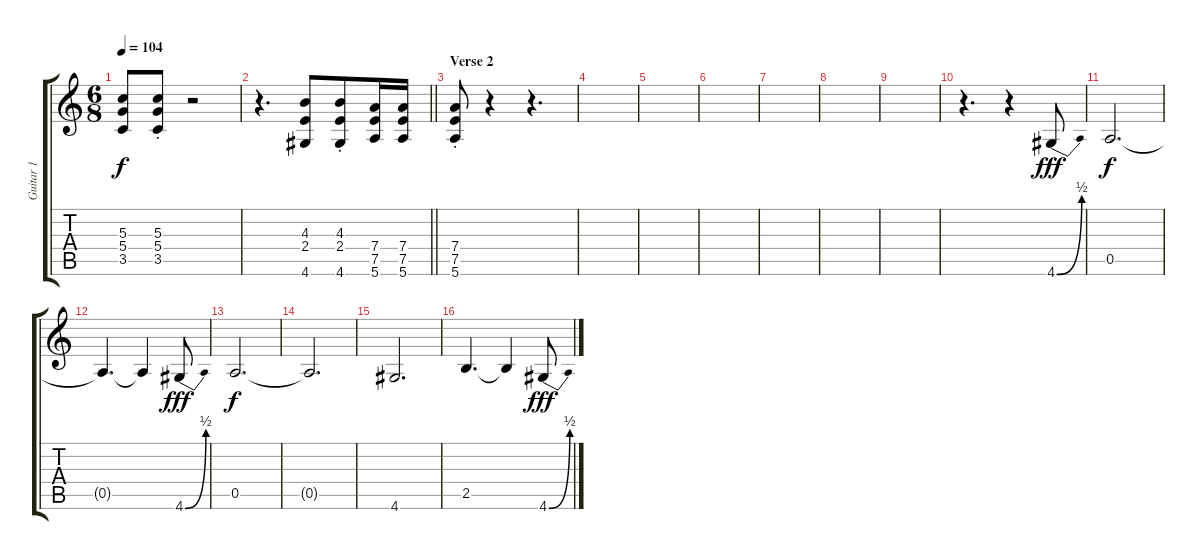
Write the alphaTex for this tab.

\track ("Guitar 1" "Guitar 1") {instrument distortionguitar}
\staff {score tabs}
\tuning (E4 B3 G3 D3 A2 E2) {hide}
\ts (6 8)
\tempo 104
\clef g2
\ks c
(5.3 5.4 3.5).8{dy f} (5.3{st} 5.4{st} 3.5{st}).8 r.2 |
\barLineRight lightlight
r.4{d} (4.3 2.4 4.6).8 (4.3{st} 2.4{st} 4.6{st}).8 (7.4 7.5 5.6).16 (7.4 7.5 5.6).16 |
\section ("" "Verse 2")
(7.4{st} 7.5{st} 5.6{st}).8 r.4 r.4{d} |
|
|
|
|
|
|
r.4{d} r.4 4.6{be (bend 0 0 60 2)}.8{dy fff} |
0.5.2{d dy f} |
0.5{t}.4{d} 0.5{t}.4 4.6{be (bend 0 0 60 2)}.8{dy fff} |
0.5.2{d dy f} |
0.5{t}.2{d} |
4.6.2{d} |
2.5.4{d} 2.5{t}.4 4.6{be (bend 0 0 60 2)}.8{dy fff}
